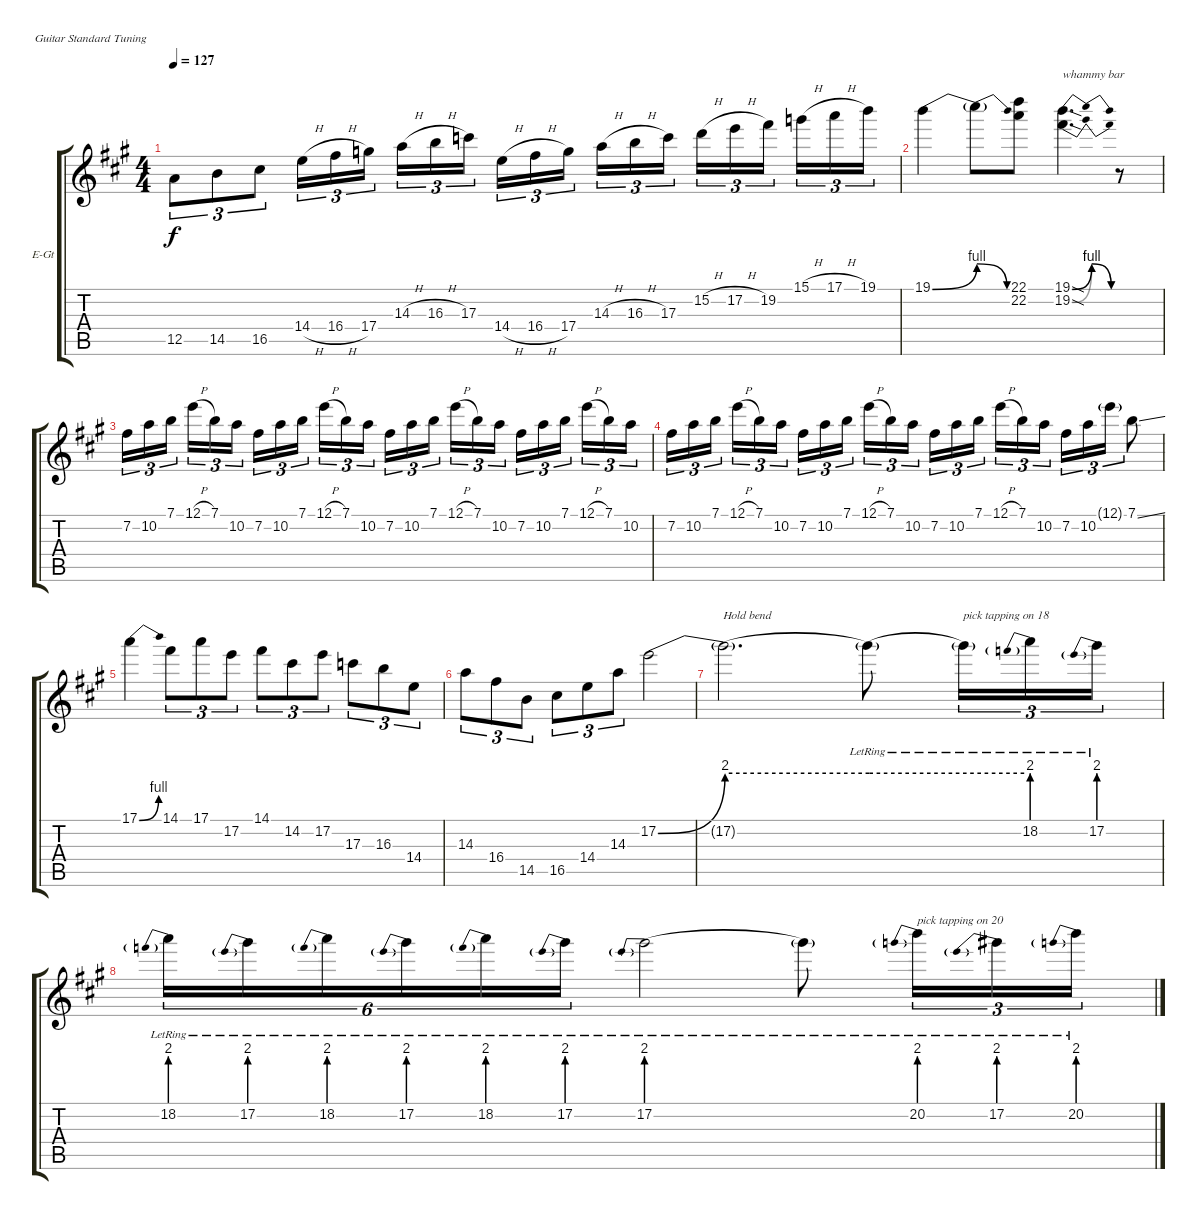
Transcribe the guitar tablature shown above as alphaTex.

\bracketExtendMode groupsimilarinstruments
\firstSystemTrackNameOrientation horizontal
\otherSystemsTrackNameOrientation horizontal
\track ("Lead Guitar" "E-Gt") {instrument overdrivenguitar}
\staff {score tabs}
\tuning (E4 B3 G3 D3 A2 E2)
\ts (4 4)
\tempo 127
\clef g2
\ks f#minor
12.5.8{tu (3 2) dy f} 14.5.8{tu (3 2)} 16.5.8{tu (3 2)} 14.4{h}.16{tu (3 2)} 16.4{h}.16{tu (3 2)} 17.4.16{tu (3 2)} 14.3{h}.16{tu (3 2)} 16.3{h}.16{tu (3 2)} 17.3.16{tu (3 2)} 14.4{h}.16{tu (3 2)} 16.4{h}.16{tu (3 2)} 17.4.16{tu (3 2)} 14.3{h}.16{tu (3 2)} 16.3{h}.16{tu (3 2)} 17.3.16{tu (3 2)} 15.2{h}.16{tu (3 2)} 17.2{h}.16{tu (3 2)} 19.2.16{tu (3 2)} 15.1{h}.16{tu (3 2)} 17.1{h}.16{tu (3 2)} 19.1.16{tu (3 2)} |
19.1{be (bend 0 0 60 4)}.4 19.1{be (release 0 4 60 0) t}.8 (22.1 22.2).8 (19.1{be (bendrelease 0 0 30 4 30 4 60 0) sod} 19.2{be (bendrelease 0 0 10.2 4 20.4 4 30 0) sod}).4{d txt "whammy bar"} r.8 |
7.2.16{tu (3 2)} 10.2.16{tu (3 2)} 7.1.16{tu (3 2)} 12.1{h}.16{tu (3 2)} 7.1.16{tu (3 2)} 10.2.16{tu (3 2)} 7.2.16{tu (3 2)} 10.2.16{tu (3 2)} 7.1.16{tu (3 2)} 12.1{h}.16{tu (3 2)} 7.1.16{tu (3 2)} 10.2.16{tu (3 2)} 7.2.16{tu (3 2)} 10.2.16{tu (3 2)} 7.1.16{tu (3 2)} 12.1{h}.16{tu (3 2)} 7.1.16{tu (3 2)} 10.2.16{tu (3 2)} 7.2.16{tu (3 2)} 10.2.16{tu (3 2)} 7.1.16{tu (3 2)} 12.1{h}.16{tu (3 2)} 7.1.16{tu (3 2)} 10.2.16{tu (3 2)} |
7.2.16{tu (3 2)} 10.2.16{tu (3 2)} 7.1.16{tu (3 2)} 12.1{h}.16{tu (3 2)} 7.1.16{tu (3 2)} 10.2.16{tu (3 2)} 7.2.16{tu (3 2)} 10.2.16{tu (3 2)} 7.1.16{tu (3 2)} 12.1{h}.16{tu (3 2)} 7.1.16{tu (3 2)} 10.2.16{tu (3 2)} 7.2.16{tu (3 2)} 10.2.16{tu (3 2)} 7.1.16{tu (3 2)} 12.1{h}.16{tu (3 2)} 7.1.16{tu (3 2)} 10.2.16{tu (3 2)} 7.2.16{tu (3 2)} 10.2.16{tu (3 2)} 12.1{g}.16{tu (3 2)} 7.1{ss}.8 |
17.1{be (bend 0 0 60 4)}.4 14.1.8{tu (3 2)} 17.1.8{tu (3 2)} 17.2.8{tu (3 2)} 14.1.8{tu (3 2)} 14.2.8{tu (3 2)} 17.2.8{tu (3 2)} 17.3.8{tu (3 2)} 16.3.8{tu (3 2)} 14.4.8{tu (3 2)} |
14.3.8{tu (3 2)} 16.4.8{tu (3 2)} 14.5.8{tu (3 2)} 16.5.8{tu (3 2)} 14.4.8{tu (3 2)} 14.3.8{tu (3 2)} 17.2{be (bend 0 0 59.4 8)}.2 |
17.2{be (hold 0 8 60 8) t}.2{d txt "Hold bend "} 17.2{be (hold 0 8 60 8) lr t}.8 17.2{lr t}.16{tu (3 2) txt "pick tapping on 18 "} 18.2{be (prebend 0 8 60 8) lr}.16{tu (3 2)} 17.2{be (prebend 0 8 60 8) lr}.16{tu (3 2)} |
18.2{be (prebend 0 8 60 8) lr}.16{tu (6 4)} 17.2{be (prebend 0 8 60 8) lr}.16{tu (6 4)} 18.2{be (prebend 0 8 60 8) lr}.16{tu (6 4)} 17.2{be (prebend 0 8 60 8) lr}.16{tu (6 4)} 18.2{be (prebend 0 8 60 8) lr}.16{tu (6 4)} 17.2{be (prebend 0 8 60 8) lr}.16{tu (6 4)} 17.2{be (prebend 0 8 60 8) lr}.2 17.2{lr t}.8 20.2{be (prebend 0 8 60 8) lr}.16{tu (3 2) txt "pick tapping on 20"} 17.2{be (prebend 0 8 60 8) lr}.16{tu (3 2)} 20.2{be (prebend 0 8 60 8) lr}.16{tu (3 2)}
